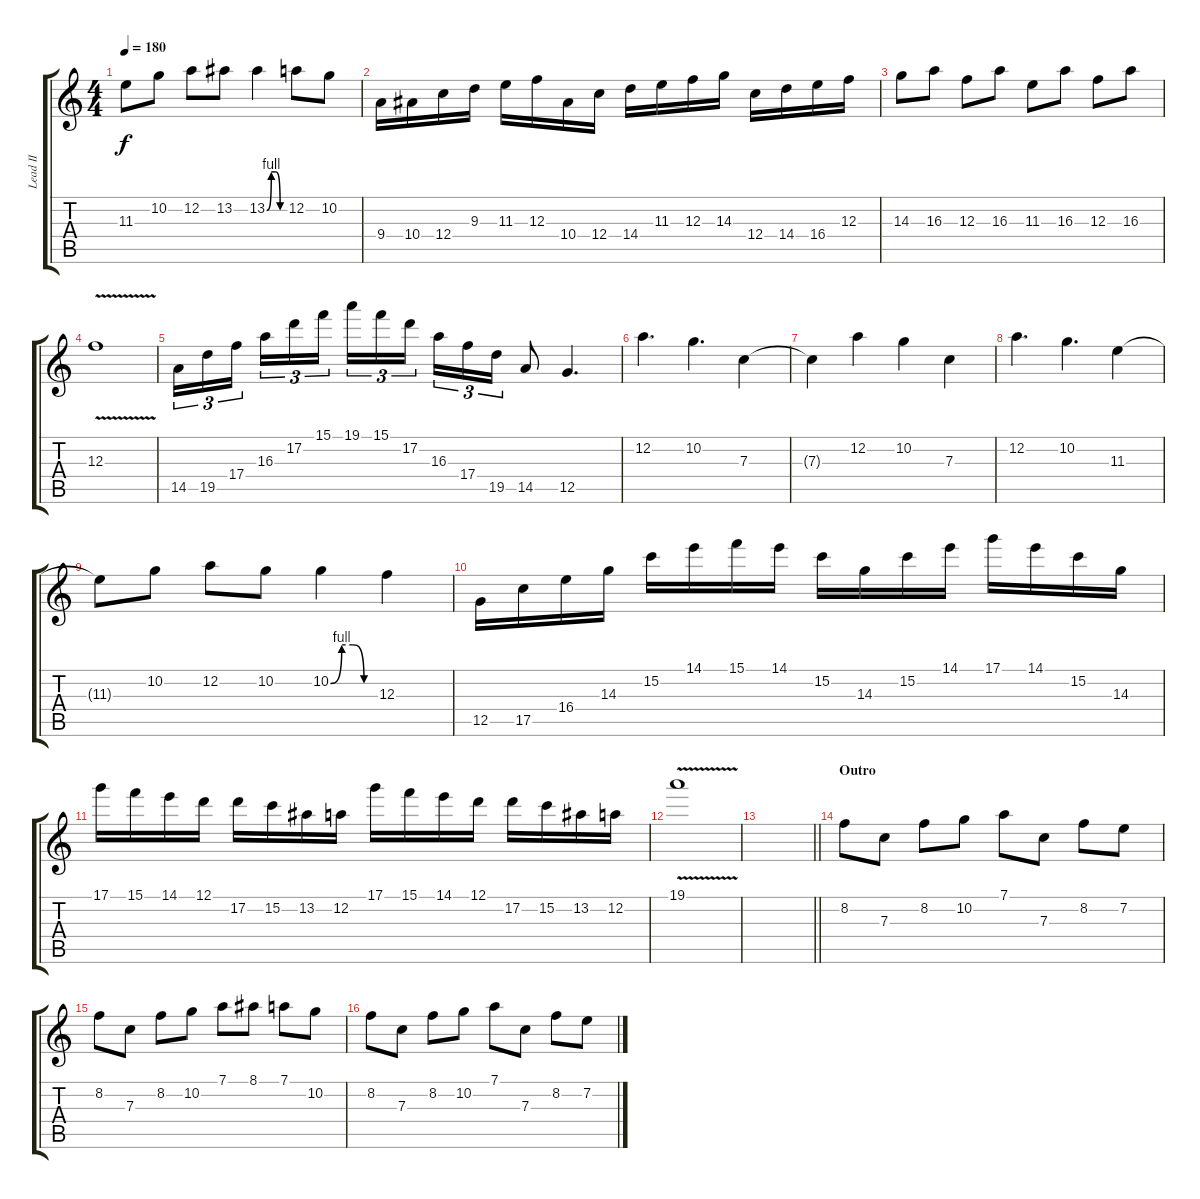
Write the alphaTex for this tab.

\track ("Lead II" "Lead II") {instrument overdrivenguitar}
\staff {score tabs}
\tuning (D4 A3 F3 C3 G2 D2) {hide}
\ts (4 4)
\tempo 180
\clef g2
\ks c
11.3{t}.8{dy f} 10.2.8 12.2.8 13.2.8 13.2{be (custom 0 0 15 4 30 4 45 0 60 0)}.4 12.2.8 10.2.8 |
9.4.16 10.4.16 12.4.16 9.3.16 11.3.16 12.3.16 10.4.16 12.4.16 14.4.16 11.3.16 12.3.16 14.3.16 12.4.16 14.4.16 16.4.16 12.3.16 |
14.3.8 16.3.8 12.3.8 16.3.8 11.3.8 16.3.8 12.3.8 16.3.8 |
12.3{v}.1 |
14.5.16{tu (3 2)} 19.5.16{tu (3 2)} 17.4.16{tu (3 2) beam splitsecondary} 16.3.16{tu (3 2)} 17.2.16{tu (3 2)} 15.1.16{tu (3 2)} 19.1.16{tu (3 2)} 15.1.16{tu (3 2)} 17.2.16{tu (3 2) beam splitsecondary} 16.3.16{tu (3 2)} 17.4.16{tu (3 2)} 19.5.16{tu (3 2)} 14.5.8 12.5.4{d} |
12.2.4{d} 10.2.4{d} 7.3.4 |
7.3{t}.4 12.2.4 10.2.4 7.3.4 |
12.2.4{d} 10.2.4{d} 11.3.4 |
11.3{t}.8 10.2.8 12.2.8 10.2.8 10.2{be (custom 0 0 15 4 30 4 45 0 60 0)}.4 12.3.4 |
12.5.16 17.5.16 16.4.16 14.3.16 15.2.16 14.1.16 15.1.16 14.1.16 15.2.16 14.3.16 15.2.16 14.1.16 17.1.16 14.1.16 15.2.16 14.3.16 |
17.1.16 15.1.16 14.1.16 12.1.16 17.2.16 15.2.16 13.2.16 12.2.16 17.1.16 15.1.16 14.1.16 12.1.16 17.2.16 15.2.16 13.2.16 12.2.16 |
19.1{v}.1 |
\barLineRight lightlight
|
\section ("" "Outro")
8.2.8 7.3.8 8.2.8 10.2.8 7.1.8 7.3.8 8.2.8 7.2.8 |
8.2.8 7.3.8 8.2.8 10.2.8 7.1.8 8.1.8 7.1.8 10.2.8 |
8.2.8 7.3.8 8.2.8 10.2.8 7.1.8 7.3.8 8.2.8 7.2.8
